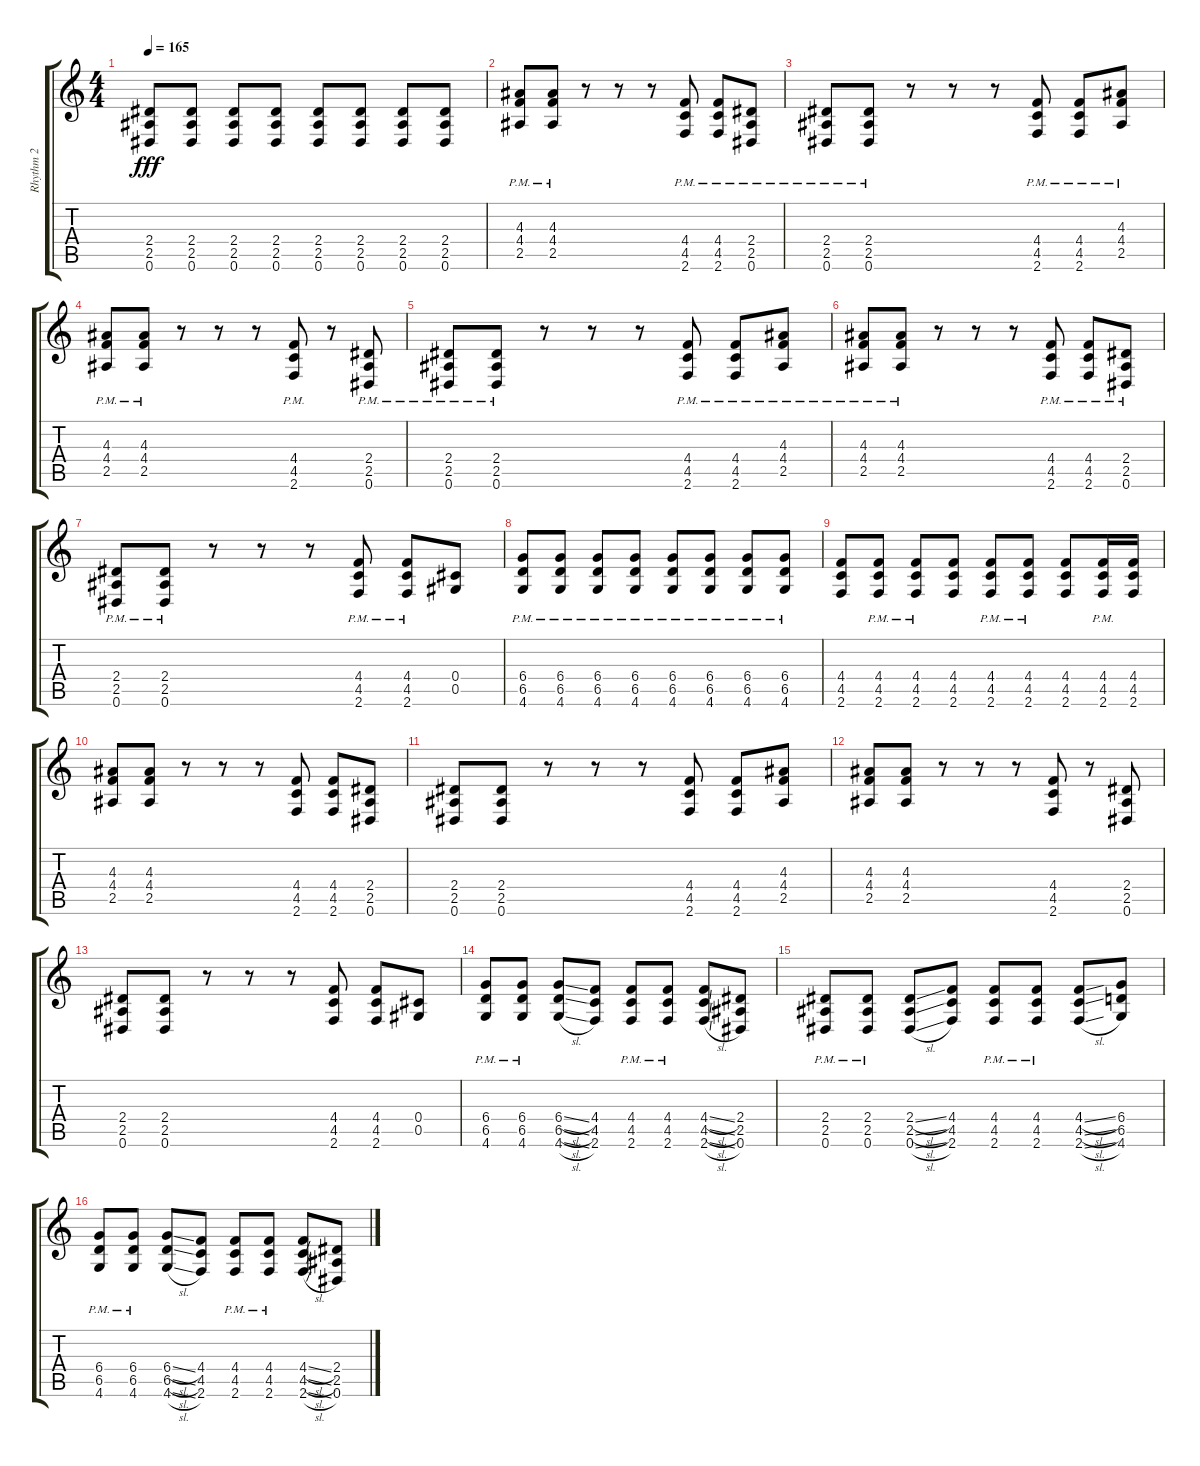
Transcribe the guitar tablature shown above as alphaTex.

\track ("Rhythm 2" "Rhythm 2") {instrument distortionguitar}
\staff {score tabs}
\tuning (Eb4 Bb3 Gb3 Db3 Ab2 Eb2) {hide}
\ts (4 4)
\tempo 165
\clef g2
\ks c
(2.4 2.5 0.6).8{dy fff} (2.4 2.5 0.6).8 (2.4 2.5 0.6).8 (2.4 2.5 0.6).8 (2.4 2.5 0.6).8 (2.4 2.5 0.6).8 (2.4 2.5 0.6).8 (2.4 2.5 0.6).8 |
(4.3{pm} 4.4{pm} 2.5{pm}).8 (4.3{pm} 4.4{pm} 2.5{pm}).8 r.8 r.8 r.8 (4.4{pm} 4.5{pm} 2.6{pm}).8 (4.4{pm} 4.5{pm} 2.6{pm}).8 (2.4{pm} 2.5{pm} 0.6{pm}).8 |
(2.4{pm} 2.5{pm} 0.6{pm}).8 (2.4{pm} 2.5{pm} 0.6{pm}).8 r.8 r.8 r.8 (4.4{pm} 4.5{pm} 2.6{pm}).8 (4.4{pm} 4.5{pm} 2.6{pm}).8 (4.3{pm} 4.4{pm} 2.5{pm}).8 |
(4.3{pm} 4.4{pm} 2.5{pm}).8 (4.3{pm} 4.4{pm} 2.5{pm}).8 r.8 r.8 r.8 (4.4{pm} 4.5{pm} 2.6{pm}).8 r.8 (2.4{pm} 2.5{pm} 0.6{pm}).8 |
(2.4{pm} 2.5{pm} 0.6{pm}).8 (2.4{pm} 2.5{pm} 0.6{pm}).8 r.8 r.8 r.8 (4.4{pm} 4.5{pm} 2.6{pm}).8 (4.4{pm} 4.5{pm} 2.6{pm}).8 (4.3{pm} 4.4{pm} 2.5{pm}).8 |
(4.3{pm} 4.4{pm} 2.5{pm}).8 (4.3{pm} 4.4{pm} 2.5{pm}).8 r.8 r.8 r.8 (4.4{pm} 4.5{pm} 2.6{pm}).8 (4.4{pm} 4.5{pm} 2.6{pm}).8 (2.4{pm} 2.5{pm} 0.6{pm}).8 |
(2.4{pm} 2.5{pm} 0.6{pm}).8 (2.4{pm} 2.5{pm} 0.6{pm}).8 r.8 r.8 r.8 (4.4{pm} 4.5{pm} 2.6{pm}).8 (4.4{pm} 4.5{pm} 2.6{pm}).8 (0.4 0.5).8 |
(6.4{pm} 6.5{pm} 4.6{pm}).8 (6.4{pm} 6.5{pm} 4.6{pm}).8 (6.4{pm} 6.5{pm} 4.6{pm}).8 (6.4{pm} 6.5{pm} 4.6{pm}).8 (6.4{pm} 6.5{pm} 4.6{pm}).8 (6.4{pm} 6.5{pm} 4.6{pm}).8 (6.4{pm} 6.5{pm} 4.6{pm}).8 (6.4{pm} 6.5{pm} 4.6{pm}).8 |
(4.4 4.5 2.6).8 (4.4{pm} 4.5{pm} 2.6{pm}).8 (4.4{pm} 4.5{pm} 2.6{pm}).8 (4.4 4.5 2.6).8 (4.4{pm} 4.5{pm} 2.6{pm}).8 (4.4{pm} 4.5{pm} 2.6{pm}).8 (4.4 4.5 2.6).8 (4.4{pm} 4.5{pm} 2.6{pm}).16 (4.4 4.5 2.6).16 |
(4.3 4.4 2.5).8 (4.3 4.4 2.5).8 r.8 r.8 r.8 (4.4 4.5 2.6).8 (4.4 4.5 2.6).8 (2.4 2.5 0.6).8 |
(2.4 2.5 0.6).8 (2.4 2.5 0.6).8 r.8 r.8 r.8 (4.4 4.5 2.6).8 (4.4 4.5 2.6).8 (4.3 4.4 2.5).8 |
(4.3 4.4 2.5).8 (4.3 4.4 2.5).8 r.8 r.8 r.8 (4.4 4.5 2.6).8 r.8 (2.4 2.5 0.6).8 |
(2.4 2.5 0.6).8 (2.4 2.5 0.6).8 r.8 r.8 r.8 (4.4 4.5 2.6).8 (4.4 4.5 2.6).8 (0.4 0.5).8 |
(6.4{pm} 6.5{pm} 4.6{pm}).8 (6.4{pm} 6.5{pm} 4.6{pm}).8 (6.4{sl} 6.5{sl} 4.6{sl}).8 (4.4 4.5 2.6).8 (4.4{pm} 4.5{pm} 2.6{pm}).8 (4.4{pm} 4.5{pm} 2.6{pm}).8 (4.4{sl} 4.5{sl} 2.6{sl}).8 (2.4 2.5 0.6).8 |
(2.4{pm} 2.5{pm} 0.6{pm}).8 (2.4{pm} 2.5{pm} 0.6{pm}).8 (2.4{sl} 2.5{sl} 0.6{sl}).8 (4.4 4.5 2.6).8 (4.4{pm} 4.5{pm} 2.6{pm}).8 (4.4{pm} 4.5{pm} 2.6{pm}).8 (4.4{sl} 4.5{sl} 2.6{sl}).8 (6.4 6.5 4.6).8 |
(6.4{pm} 6.5{pm} 4.6{pm}).8 (6.4{pm} 6.5{pm} 4.6{pm}).8 (6.4{sl} 6.5{sl} 4.6{sl}).8 (4.4 4.5 2.6).8 (4.4{pm} 4.5{pm} 2.6{pm}).8 (4.4{pm} 4.5{pm} 2.6{pm}).8 (4.4{sl} 4.5{sl} 2.6{sl}).8 (2.4 2.5 0.6).8
